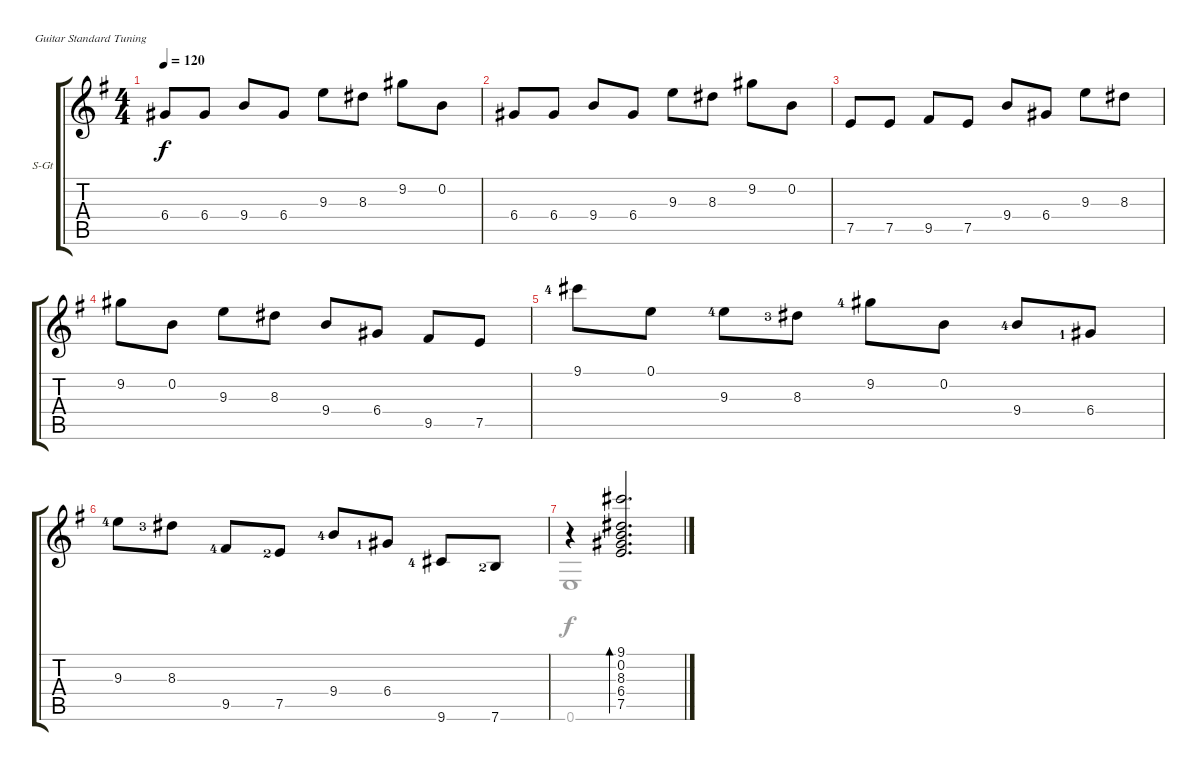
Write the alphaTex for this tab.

\bracketExtendMode groupsimilarinstruments
\firstSystemTrackNameOrientation horizontal
\otherSystemsTrackNameOrientation horizontal
\track ("Track 1" "S-Gt") {instrument acousticguitarsteel}
\staff {score tabs}
\tuning (E4 B3 G3 D3 A2 E2)
\voice
\ts (4 4)
\tempo 120
\clef g2
\ks eminor
6.4.8{dy f} 6.4.8 9.4.8 6.4.8 9.3.8 8.3.8 9.2.8 0.2.8 |
6.4.8 6.4.8 9.4.8 6.4.8 9.3.8 8.3.8 9.2.8 0.2.8 |
7.5.8 7.5.8 9.5.8 7.5.8 9.4.8 6.4.8 9.3.8 8.3.8 |
9.2.8 0.2.8 9.3.8 8.3.8 9.4.8 6.4.8 9.5.8 7.5.8 |
9.1{lf 5}.8 0.1.8 9.3{lf 5}.8 8.3{lf 4}.8 9.2{lf 5}.8 0.2.8 9.4{lf 5}.8 6.4{lf 2}.8 |
9.3{lf 5}.8 8.3{lf 4}.8 9.5{lf 5}.8 7.5{lf 3}.8 9.4{lf 5}.8 6.4{lf 2}.8 9.6{lf 5}.8 7.6{lf 3}.8 |
r.4 (9.1 0.2 8.3 6.4 7.5).2{d bd 240}
\voice
\clef g2
\ottava regular
\simile none
\ks eminor
|
|
|
|
|
|
0.6.1
